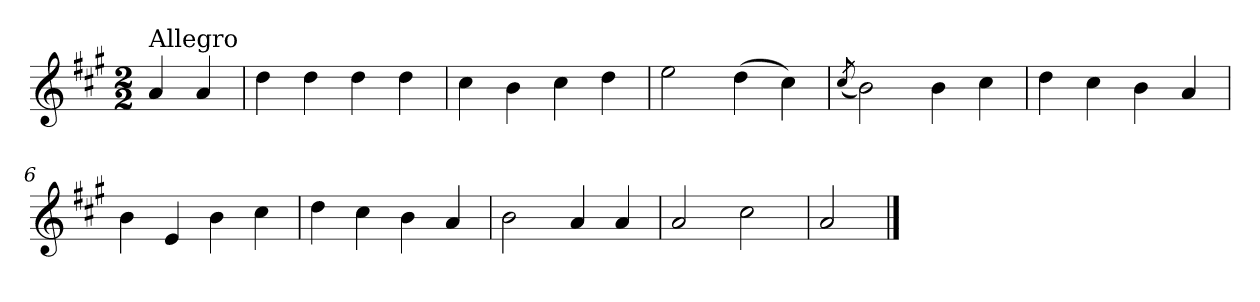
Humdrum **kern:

**kern
*part1
*staff1
*clefG2
*k[f#c#g#]
*A:
*M2/2
=
!LO:TX:a:t=Allegro
4a/
4a/
=1
4dd\
4dd\
4dd\
4dd\
=2
4cc#\
4b\
4cc#\
4dd\
=3
2ee\
(>4dd\
4cc#\)
=4
(<8qcc#/
2b\)
4b\
4cc#\
!!LO:LB:g=z
=5
4dd\
4cc#\
4b\
4a/
=6
4b\
4e/
4b\
4cc#\
=7
4dd\
4cc#\
4b\
4a/
=8
2b\
4a/
4a/
=9
2a/
2cc#\
=10
2a/
==
*-
